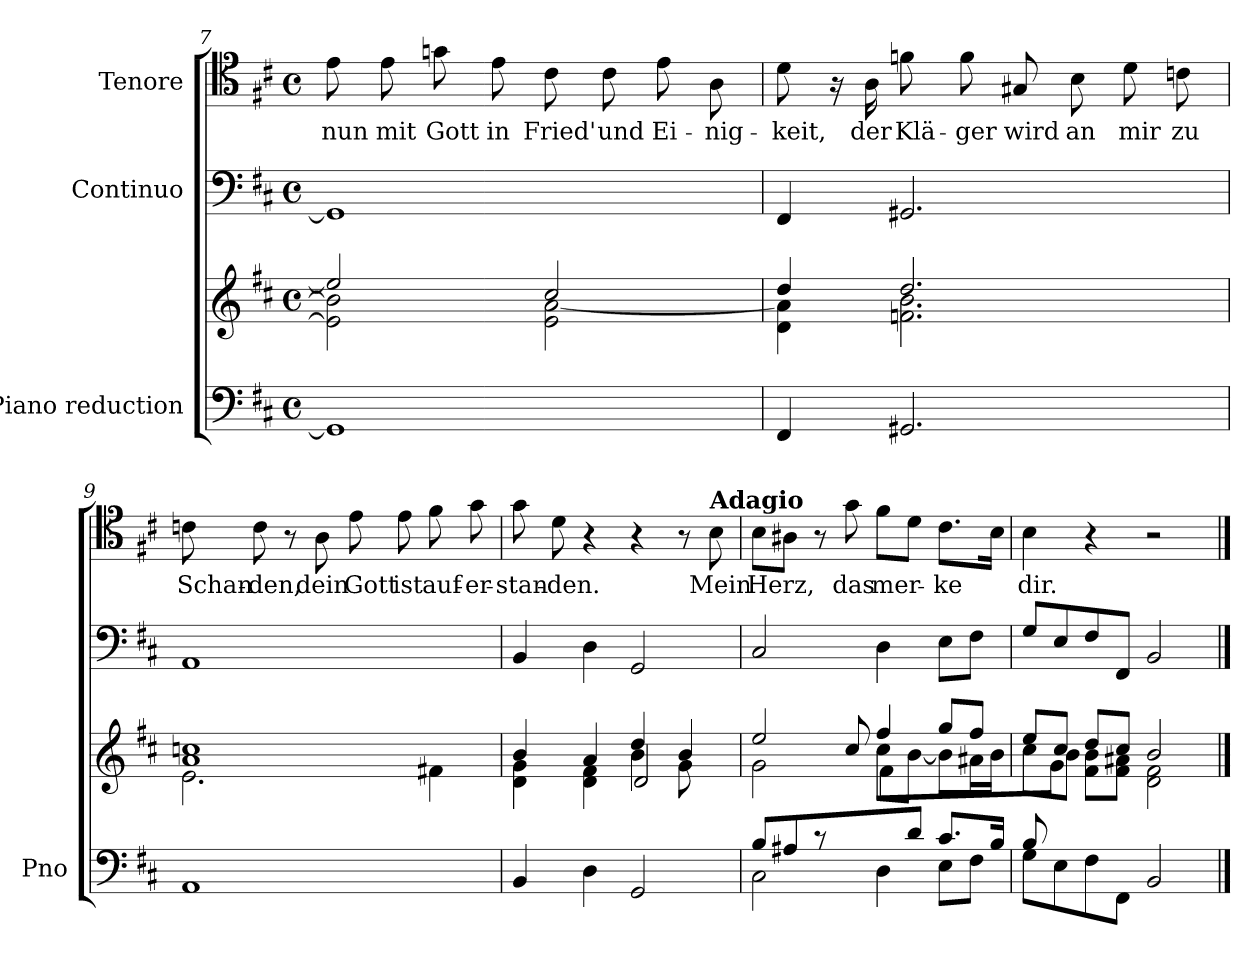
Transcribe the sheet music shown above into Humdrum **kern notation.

**kern	**kern	**kern	**kern	**text
*part3	*part3	*part2	*part1	*part1
*staff4	*staff3	*staff2	*staff1	*staff1
*I"Piano reduction	*	*I"Continuo	*I"Tenore	*
*I'Pno	*	*	*	*
*clefF4	*clefG2	*clefF4	*clefC4	*
*k[f#c#]	*k[f#c#]	*k[f#c#]	*k[f#c#]	*
*M4/4	*M4/4	*M4/4	*M4/4	*
*met(c)	*met(c)	*met(c)	*met(c)	*
=7	=7	=7	=7	=7
*	*^	*	*	*
!	!	!	!	!	!LO:LY:b
1GG]	2ee/]	2e\] 2b\]	1GG]	8e\	nun
!	!	!	!	!	!LO:LY:b
.	.	.	.	8e\	mit
!	!	!	!	!	!LO:LY:b
.	.	.	.	8gn\	Gott
!	!	!	!	!	!LO:LY:b
.	.	.	.	8e\	in
!	!	!	!	!	!LO:LY:b
.	2cc#/	2e\ [2a\	.	8c#\	Fried'
!	!	!	!	!	!LO:LY:b
.	.	.	.	8c#\	und
!	!	!	!	!	!LO:LY:b
.	.	.	.	8e\	Ei-
!	!	!	!	!	!LO:LY:b
.	.	.	.	8A\	-nig-
=8	=8	=8	=8	=8	=8
!	!	!	!	!	!LO:LY:b
4FF#/	4dd/	4d\ 4a\]	4FF#/	8d\	-keit,
.	.	.	.	16r	.
!	!	!	!	!	!LO:LY:b
.	.	.	.	16A\	der
!	!	!	!	!	!LO:LY:b
2.GG#X/	2.dd/	2.fn\ 2.b\	2.GG#X/	8fn\	Klä-
!	!	!	!	!	!LO:LY:b
.	.	.	.	8f\	-ger
!	!	!	!	!	!LO:LY:b
.	.	.	.	8G#X/	wird
!	!	!	!	!	!LO:LY:b
.	.	.	.	8B\	an
!	!	!	!	!	!LO:LY:b
.	.	.	.	8d\	mir
!	!	!	!	!	!LO:LY:b
.	.	.	.	8cn\	zu
!!LO:LB:g=z
=9	=9	=9	=9	=9	=9
!	!	!	!	!	!LO:LY:b
1AA	1a 1ccn	2.e\	1AA	8cn\	Schan-
!	!	!	!	!	!LO:LY:b
.	.	.	.	8c\	-den,
.	.	.	.	8r	.
!	!	!	!	!	!LO:LY:b
.	.	.	.	8A\	dein
!	!	!	!	!	!LO:LY:b
.	.	.	.	8e\	Gott
!	!	!	!	!	!LO:LY:b
.	.	.	.	8e\	ist
!	!	!	!	!	!LO:LY:b
.	.	4f#X\	.	8f#\	auf-
!	!	!	!	!	!LO:LY:b
.	.	.	.	8g\	-er-
!!LO:LB:g=z
=10	=10	=10	=10	=10	=10
*^	*	*^	*	*	*
!	!	!	!	!	!	!	!LO:LY:b
2..ryy	4BB/	4b/	4d\ 4g\	2ryy	4BB/	8g\	-stan-
!	!	!	!	!	!	!	!LO:LY:b
.	.	.	.	.	.	8d\	-den.
.	4D\	4a/	4d\ 4f#\	.	4D\	4r	.
.	2GG/	4dd/	4b\	2d/	2GG/	4r	.
.	.	4b/	8g\L	.	.	8r	.
!	!	!	!	!	!	!LO:TX:a:B:t=Adagio	!
!	!	!	!	!	!	!	!LO:LY:b
8B/J	.	.	8ryy	.	.	8B\	Mein
=11	=11	=11	=11	=11	=11	=11	=11
!	!	!	!	!	!	!	!LO:LY:b
8B/L	2C#\	2ee/	2g\	4.ryy	2C#/	8B\L	Herz,
8A#X/J	.	.	.	.	.	8A#X\J	.
8r	.	.	.	.	.	8r	.
!	!	!	!	!	!	!	!LO:LY:b
4ryy	.	.	.	8cc#/	.	8g\	das
!	!	!	!	!	!	!	!LO:LY:b
.	4D\	4ff#/	8cc#\L	8f#\L	4D\	8f#\L	mer-
8d/J	.	.	[8b\J	4.ryy	.	8d\J	.
!	!	!	!	!	!	!	!LO:LY:b
8.c#/L	8E\L	8gg/L	8b\L]	.	8E\L	8.c#\L	-ke
.	8F#\J	8ff#/J	16a#X\L	.	8F#\J	.	.
16B/Jk	.	.	16b\JJ	.	.	16B\Jk	.
=12	=12	=12	=12	=12	=12	=12	=12
!	!	!	!	!	!	!	!LO:LY:b
8B/L	8G\L	8ee/L	8cc#\L	8ryy	8G/L	4B\	dir.
8ryy	8E\	8cc#/J	8b\J	8g\J	8E/	.	.
4ryy	8F#\	8dd/L	8f#\ 8b\L	2.ryy	8F#/	4r	.
.	8FF#\J	8cc#/J	8f#\ 8a#X\J	.	8FF#/J	.	.
2BB/	2ryy	2b/	2d\ 2f#\	.	2BB/	2r	.
*v	*v	*	*	*	*	*	*
*	*v	*v	*v	*	*	*
==	==	==	==	==
*-	*-	*-	*-	*-
